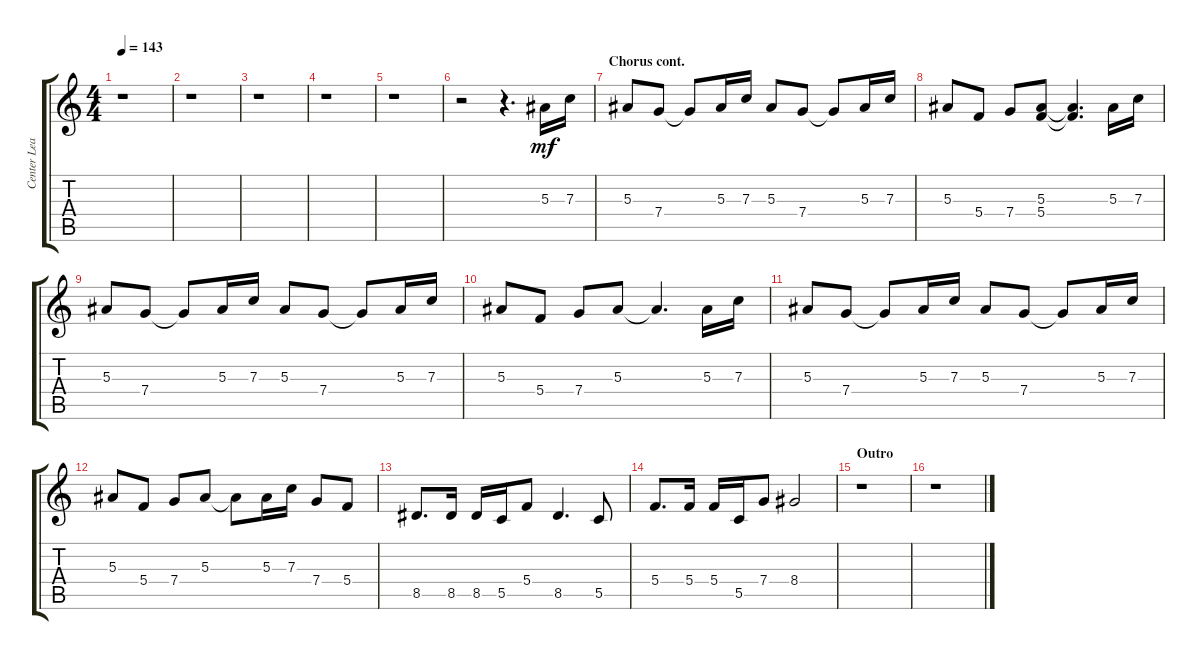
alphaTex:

\track ("Center Lead 2" "Center Lea") {instrument overdrivenguitar}
\staff {score tabs}
\tuning (D4 A3 F3 C3 G2 C2) {hide}
\ts (4 4)
\tempo 143
\clef g2
\ks aminor
r.1{dy mf} |
r.1 |
r.1 |
r.1 |
r.1 |
r.2 r.4{d} 5.3.16 7.3.16 |
\section ("" "Chorus cont.")
5.3.8 7.4.8 7.4{t}.8 5.3.16 7.3.16 5.3.8 7.4.8 7.4{t}.8 5.3.16 7.3.16 |
5.3.8 5.4.8 7.4.8 (5.3 5.4).8 (5.3{t} 5.4{t}).4{d} 5.3.16 7.3.16 |
5.3.8 7.4.8 7.4{t}.8 5.3.16 7.3.16 5.3.8 7.4.8 7.4{t}.8 5.3.16 7.3.16 |
5.3.8 5.4.8 7.4.8 5.3.8 5.3{t}.4{d} 5.3.16 7.3.16 |
5.3.8 7.4.8 7.4{t}.8 5.3.16 7.3.16 5.3.8 7.4.8 7.4{t}.8 5.3.16 7.3.16 |
5.3.8 5.4.8 7.4.8 5.3.8 5.3{t}.8 5.3.16 7.3.16 7.4.8 5.4.8 |
8.5.8{d} 8.5.16 8.5.16 5.5.16 5.4.8 8.5.4{d} 5.5.8 |
5.4.8{d} 5.4.16 5.4.16 5.5.16 7.4.8 8.4.2 |
\section ("" "Outro")
r.1 |
r.1
